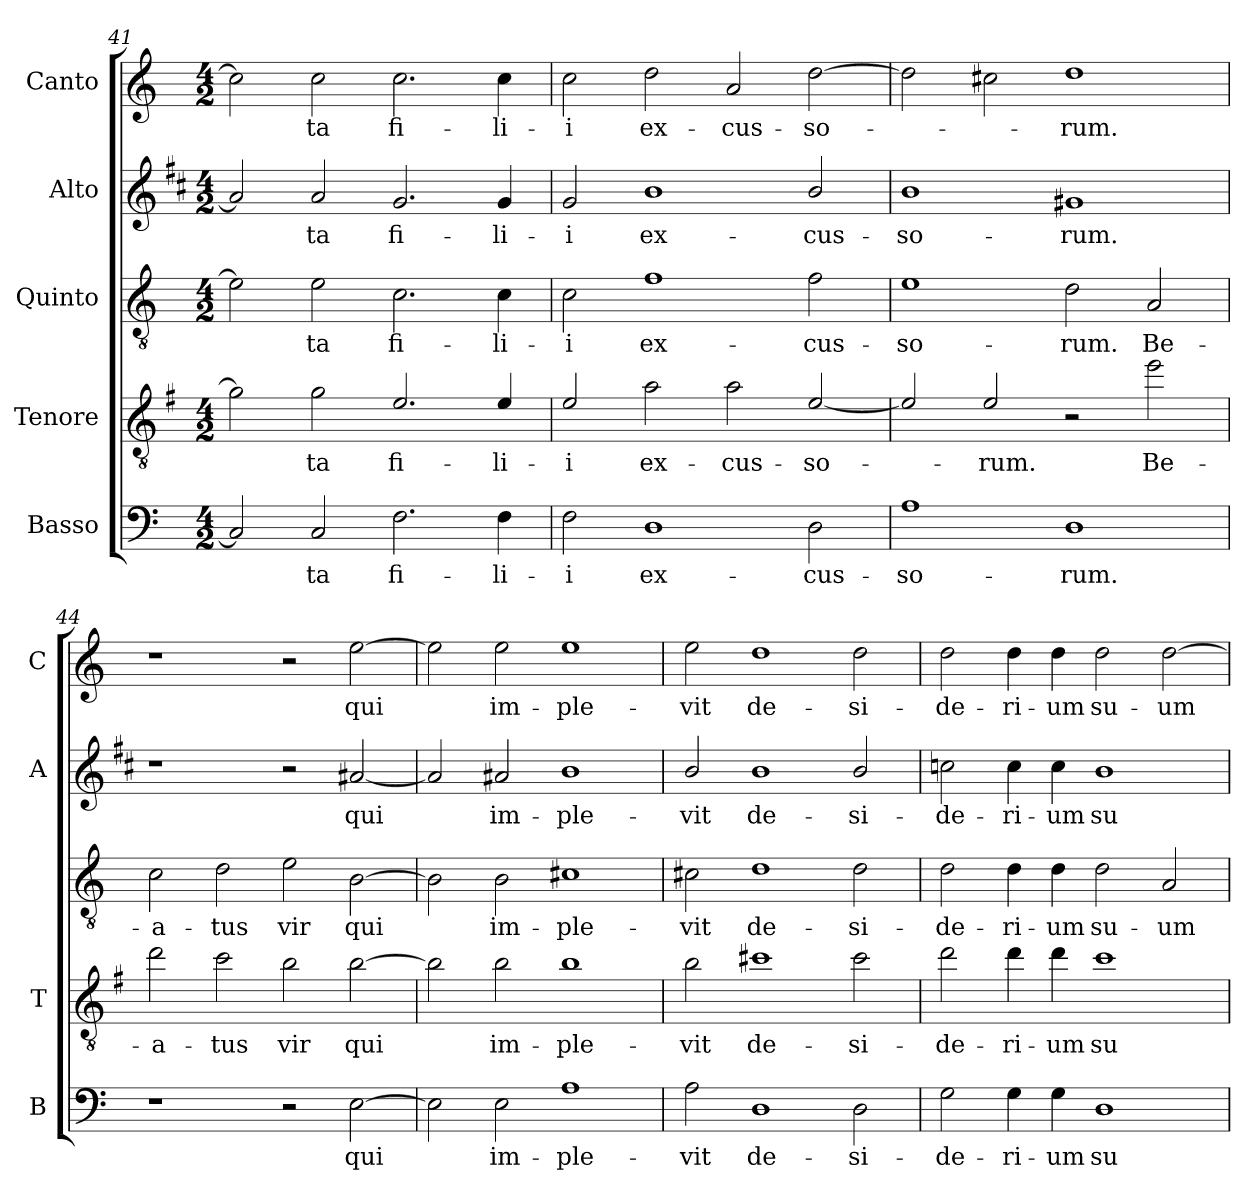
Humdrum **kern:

**kern	**text	**kern	**text	**kern	**text	**kern	**text	**kern	**text
*part5	*part5	*part4	*part4	*part3	*part3	*part2	*part2	*part1	*part1
*staff5	*staff5	*staff4	*staff4	*staff3	*staff3	*staff2	*staff2	*staff1	*staff1
*I"Basso	*	*I"Tenore	*	*I"Quinto	*	*I"Alto	*	*I"Canto	*
*I'B	*	*I'T	*	*	*	*I'A	*	*I'C	*
!!LO:LB:g=z
*clefF4	*	*clefGv2	*	*clefGv2	*	*clefG2	*	*clefG2	*
*	*	*ITrd4c7	*	*	*	*ITrd1c2	*	*	*
*k[]	*	*k[]	*	*k[]	*	*k[]	*	*k[]	*
*C:	*	*C:	*	*C:	*	*C:	*	*C:	*
*M4/2	*	*M4/2	*	*M4/2	*	*M4/2	*	*M4/2	*
=41	=41	=41	=41	=41	=41	=41	=41	=41	=41
2C/]	.	2c\]	.	2e\]	.	2g/]	.	2cc\]	.
!	!LO:LY:b	!	!LO:LY:b	!	!LO:LY:b	!	!LO:LY:b	!	!LO:LY:b
2C/	-ta	2c\	-ta	2e\	-ta	2g/	-ta	2cc\	-ta
!	!LO:LY:b	!	!LO:LY:b	!	!LO:LY:b	!	!LO:LY:b	!	!LO:LY:b
2.F\	fi-	2.A/	fi-	2.c\	fi-	2.f/	fi-	2.cc\	fi-
!	!LO:LY:b	!	!LO:LY:b	!	!LO:LY:b	!	!LO:LY:b	!	!LO:LY:b
4F\	-li-	4A/	-li-	4c\	-li-	4f/	-li-	4cc\	-li-
=42	=42	=42	=42	=42	=42	=42	=42	=42	=42
!	!LO:LY:b	!	!LO:LY:b	!	!LO:LY:b	!	!LO:LY:b	!	!LO:LY:b
2F\	-i	2A/	-i	2c\	-i	2f/	-i	2cc\	-i
!	!LO:LY:b	!	!LO:LY:b	!	!LO:LY:b	!	!LO:LY:b	!	!LO:LY:b
1D	ex-	2d\	ex-	1f	ex-	1a	ex-	2dd\	ex-
!	!	!	!LO:LY:b	!	!	!	!	!	!LO:LY:b
.	.	2d\	-cus-	.	.	.	.	2a/	-cus-
!	!LO:LY:b	!	!LO:LY:b	!	!LO:LY:b	!	!LO:LY:b	!	!LO:LY:b
2D\	-cus-	[2A/	-so-	2f\	-cus-	2a/	-cus-	[2dd\	-so-
=43	=43	=43	=43	=43	=43	=43	=43	=43	=43
!	!LO:LY:b	!	!	!	!LO:LY:b	!	!LO:LY:b	!	!
1A	-so-	2A/]	.	1e	-so-	1a	-so-	2dd\]	.
!	!	!	!LO:LY:b	!	!	!	!	!	!
.	.	2A/	-rum.	.	.	.	.	2cc#X\	.
!	!LO:LY:b	!	!	!	!LO:LY:b	!	!LO:LY:b	!	!LO:LY:b
1D	-rum.	2r	.	2d\	-rum.	1f#X	-rum.	1dd	-rum.
!	!	!	!LO:LY:b	!	!LO:LY:b	!	!	!	!
.	.	2a\	Be-	2A/	Be-	.	.	.	.
=44	=44	=44	=44	=44	=44	=44	=44	=44	=44
!	!	!	!LO:LY:b	!	!LO:LY:b	!	!	!	!
1r	.	2g\	-a-	2c\	-a-	1r	.	1r	.
!	!	!	!LO:LY:b	!	!LO:LY:b	!	!	!	!
.	.	2f\	-tus	2d\	-tus	.	.	.	.
!	!	!	!LO:LY:b	!	!LO:LY:b	!	!	!	!
2r	.	2e\	vir	2e\	vir	2r	.	2r	.
!	!LO:LY:b	!	!LO:LY:b	!	!LO:LY:b	!	!LO:LY:b	!	!LO:LY:b
[2E\	qui	[2e\	qui	[2B\	qui	[2g#X/	qui	[2ee\	qui
=45	=45	=45	=45	=45	=45	=45	=45	=45	=45
2E\]	.	2e\]	.	2B\]	.	2g#/]	.	2ee\]	.
!	!LO:LY:b	!	!LO:LY:b	!	!LO:LY:b	!	!LO:LY:b	!	!LO:LY:b
2E\	im-	2e\	im-	2B\	im-	2g#X/	im-	2ee\	im-
!	!LO:LY:b	!	!LO:LY:b	!	!LO:LY:b	!	!LO:LY:b	!	!LO:LY:b
1A	-ple-	1e	-ple-	1c#X	-ple-	1a	-ple-	1ee	-ple-
!!LO:PB:g=z
=46	=46	=46	=46	=46	=46	=46	=46	=46	=46
!	!LO:LY:b	!	!LO:LY:b	!	!LO:LY:b	!	!LO:LY:b	!	!LO:LY:b
2A\	-vit	2e\	-vit	2c#X\	-vit	2a/	-vit	2ee\	-vit
!	!LO:LY:b	!	!LO:LY:b	!	!LO:LY:b	!	!LO:LY:b	!	!LO:LY:b
1D	de-	1f#X	de-	1d	de-	1a	de-	1dd	de-
!	!LO:LY:b	!	!LO:LY:b	!	!LO:LY:b	!	!LO:LY:b	!	!LO:LY:b
2D\	-si-	2f#\	-si-	2d\	-si-	2a/	-si-	2dd\	-si-
=47	=47	=47	=47	=47	=47	=47	=47	=47	=47
!	!LO:LY:b	!	!LO:LY:b	!	!LO:LY:b	!	!LO:LY:b	!	!LO:LY:b
2G\	-de-	2g\	-de-	2d\	-de-	2b-X\	-de-	2dd\	-de-
!	!LO:LY:b	!	!LO:LY:b	!	!LO:LY:b	!	!LO:LY:b	!	!LO:LY:b
4G\	-ri-	4g\	-ri-	4d\	-ri-	4b-\	-ri-	4dd\	-ri-
!	!LO:LY:b	!	!LO:LY:b	!	!LO:LY:b	!	!LO:LY:b	!	!LO:LY:b
4G\	-um	4g\	-um	4d\	-um	4b-\	-um	4dd\	-um
!	!LO:LY:b	!	!LO:LY:b	!	!LO:LY:b	!	!LO:LY:b	!	!LO:LY:b
1D	su-	1f	su-	2d\	su-	1a	su-	2dd\	su-
!	!	!	!	!	!LO:LY:b	!	!	!	!LO:LY:b
.	.	.	.	2A/	-um	.	.	[2dd\	-um
=	=	=	=	=	=	=	=	=	=
*-	*-	*-	*-	*-	*-	*-	*-	*-	*-
